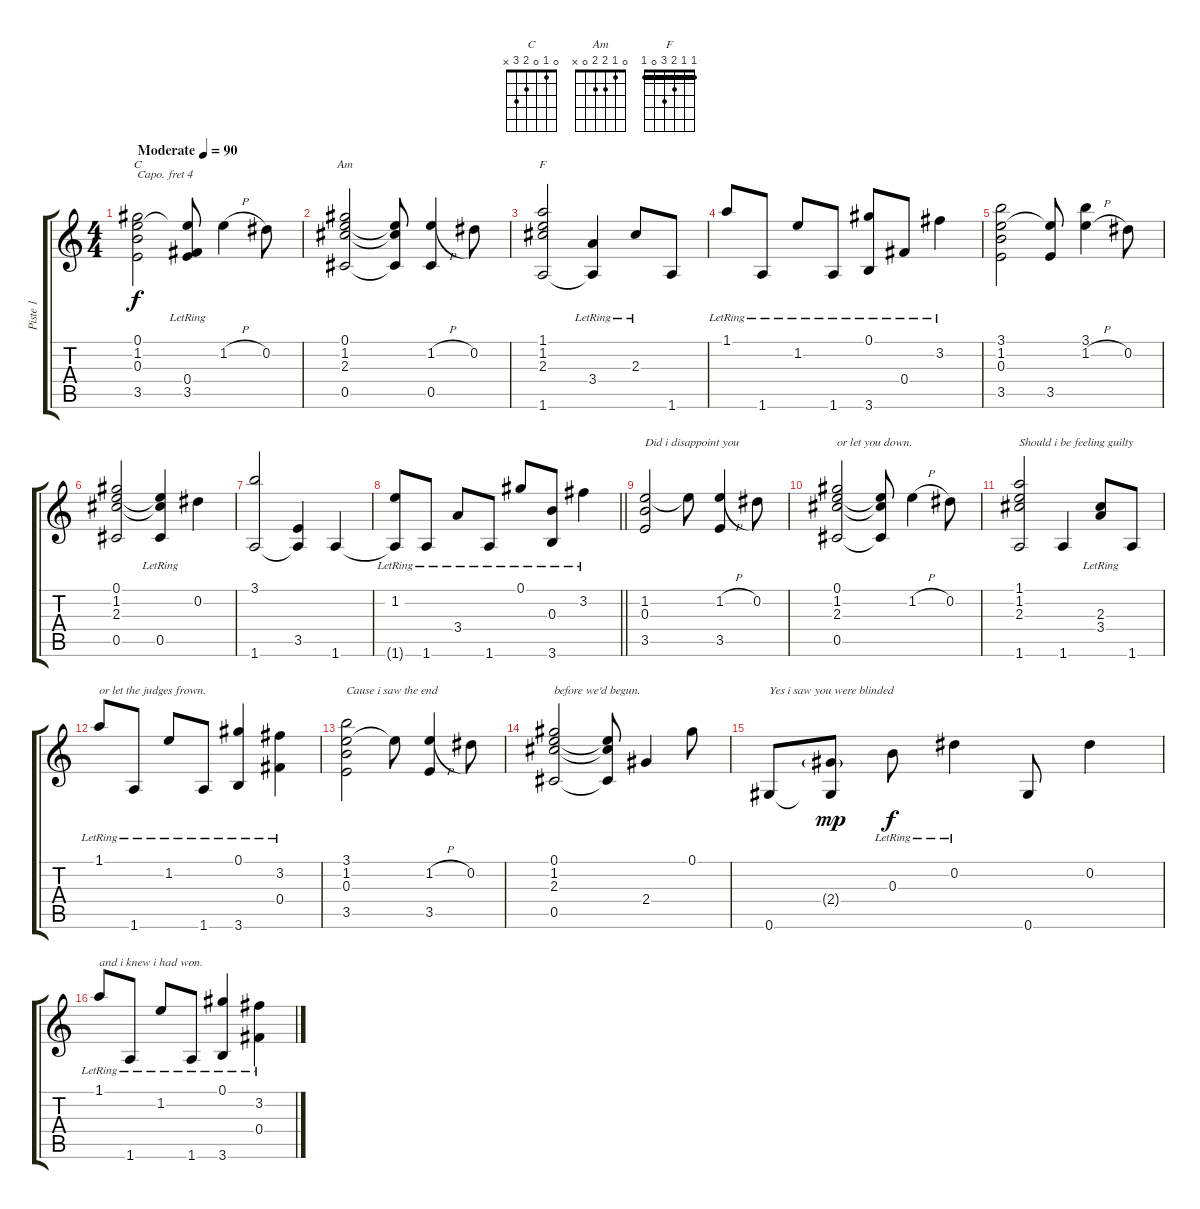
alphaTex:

\track ("Piste 1" "Piste 1") {instrument acousticguitarsteel}
\staff {score tabs}
\capo 4
\tuning (E4 B3 G3 D3 A2 E2) {hide}
\chord ("C" 0 1 0 2 3 x)
\chord ("Am" 0 1 2 2 0 x)
\chord ("F" 1 1 2 3 0 1) {barre 1}
\ts (4 4)
\tempo (90 "Moderate")
\clef g2
\ks c
(0.1 1.2 0.3 3.5).2{ch "C" dy f instrument acousticguitarsteel} (1.2{t} 0.4 3.5{lr}).8 1.2{h}.4 0.2.8 |
(0.1 1.2 2.3 0.5).2{ch "Am"} (1.2{t} 2.3{t} 0.5{t}).8 (1.2{h} 0.5).4 0.2.8 |
(1.1 1.2 2.3 1.6).2{ch "F"} (3.4{lr} 1.6{t}).4 2.3{lr}.8 1.6.8 |
1.1{lr}.8 1.6{lr}.8 1.2{lr}.8 1.6{lr}.8 (0.1{lr} 3.6{lr}).8 0.4{lr}.8 3.2{lr}.4 |
(3.1 1.2 0.3 3.5).2 (1.2{t} 3.5).8 (3.1 1.2{h}).4 0.2.8 |
(0.1 1.2 2.3 0.5).2 (1.2{t} 2.3{t} 0.5{lr}).4 0.2.4 |
(3.1 1.6).2 (3.5 1.6{t}).4 1.6.4 |
\barLineRight lightlight
(1.2{lr} 1.6{t}).8 1.6{lr}.8 3.4{lr}.8 1.6{lr}.8 0.1{lr}.8 (0.3 3.6{lr}).8 3.2{lr}.4 |
(1.2 0.3 3.5).2{txt "Did i disappoint you"} 1.2{t}.8 (1.2{h} 3.5).4 0.2.8 |
(0.1 1.2 2.3 0.5).2{txt "or let you down."} (1.2{t} 2.3{t} 0.5{t}).8 1.2{h}.4 0.2.8 |
(1.1 1.2 2.3 1.6).2{txt "Should i be feeling guilty"} 1.6.4 (2.3{lr} 3.4).8 1.6.8 |
1.1{lr}.8{txt "or let the judges frown."} 1.6{lr}.8 1.2{lr}.8 1.6{lr}.8 (0.1{lr} 3.6{lr}).4 (3.2{lr} 0.4).4 |
(3.1 1.2 0.3 3.5).2{txt "Cause i saw the end"} 1.2{t}.8 (1.2{h} 3.5).4 0.2.8 |
(0.1 1.2 2.3 0.5).2{txt "before we'd begun."} (1.2{t} 2.3{t} 0.5{t}).8 2.4.4 0.1.8 |
0.6.8{txt "Yes i saw you were blinded"} (2.4{g} 0.6{t}).8{dy mp} 0.3{lr}.8{dy f} 0.2{lr}.4 0.6.8 0.2.4 |
1.1{lr}.8{txt "and i knew i had won."} 1.6{lr}.8 1.2{lr}.8 1.6{lr}.8 (0.1{lr} 3.6{lr}).4 (3.2{lr} 0.4).4
